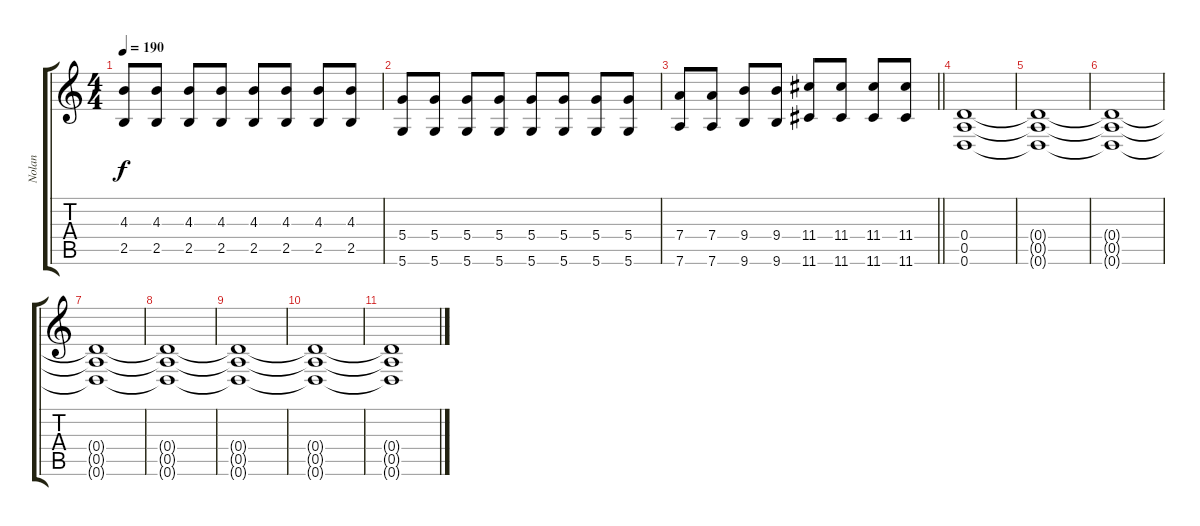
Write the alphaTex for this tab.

\track ("Nolan" "Nolan") {instrument overdrivenguitar}
\staff {score tabs}
\tuning (E4 B3 G3 D3 A2 D2) {hide}
\ts (4 4)
\tempo 190
\clef g2
\ks c
(4.3 2.5).8{dy f} (4.3 2.5).8 (4.3 2.5).8 (4.3 2.5).8 (4.3 2.5).8 (4.3 2.5).8 (4.3 2.5).8 (4.3 2.5).8 |
(5.4 5.6).8 (5.4 5.6).8 (5.4 5.6).8 (5.4 5.6).8 (5.4 5.6).8 (5.4 5.6).8 (5.4 5.6).8 (5.4 5.6).8 |
\barLineRight lightlight
(7.4 7.6).8 (7.4 7.6).8 (9.4 9.6).8 (9.4 9.6).8 (11.4 11.6).8 (11.4 11.6).8 (11.4 11.6).8 (11.4 11.6).8 |
(0.4 0.5 0.6).1 |
(0.4{t} 0.5{t} 0.6{t}).1 |
(0.4{t} 0.5{t} 0.6{t}).1 |
(0.4{t} 0.5{t} 0.6{t}).1 |
(0.4{t} 0.5{t} 0.6{t}).1 |
(0.4{t} 0.5{t} 0.6{t}).1 |
(0.4{t} 0.5{t} 0.6{t}).1 |
(0.4{t} 0.5{t} 0.6{t}).1
